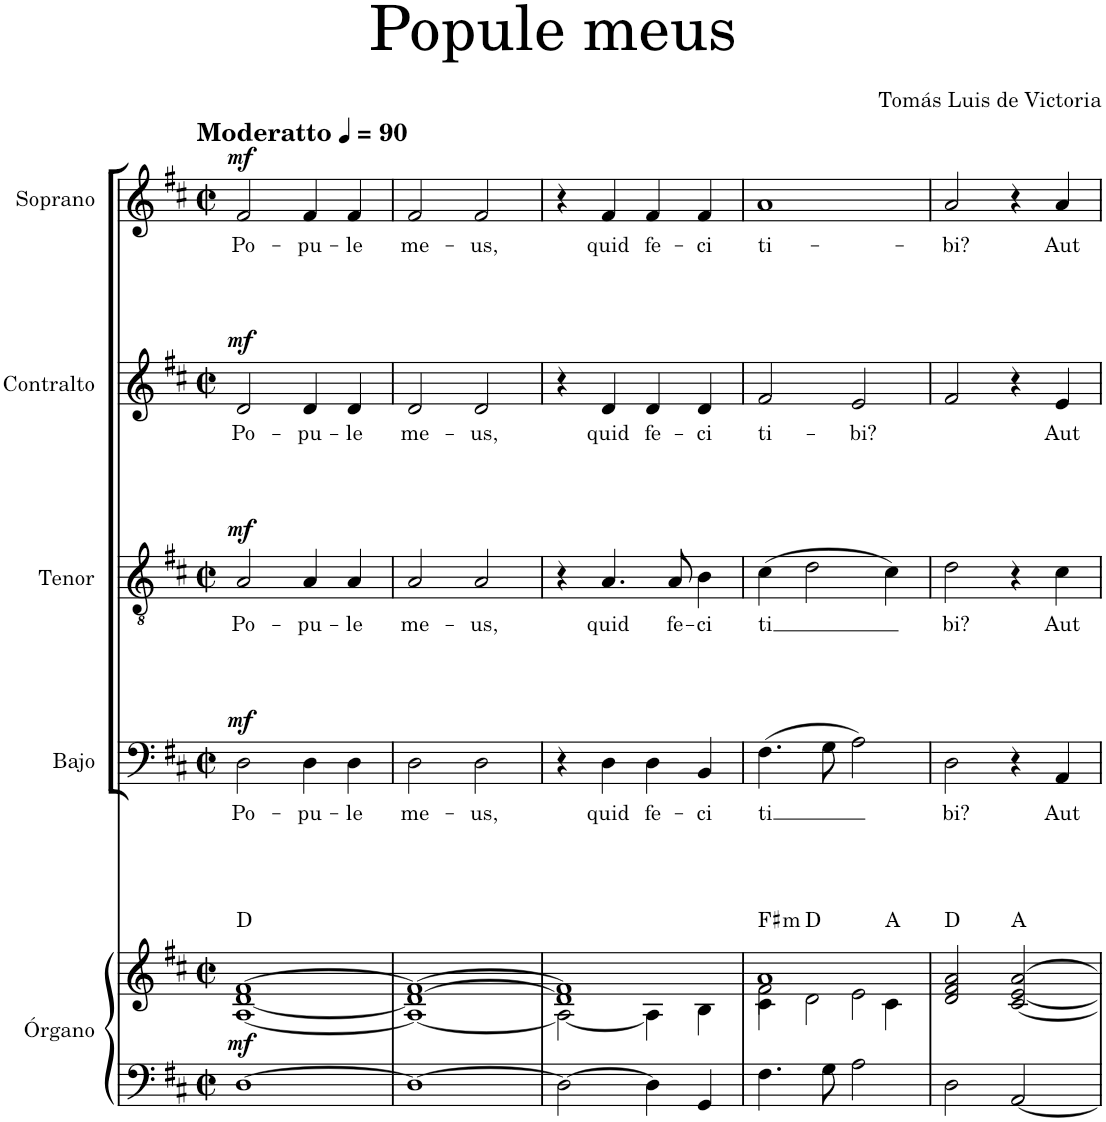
**kern	**kern	**dynam	**harte	**kern	**text	**dynam	**kern	**text	**dynam	**kern	**text	**dynam	**kern	**text	**dynam
*part5	*part5	*part5	*part5	*part4	*part4	*part4	*part3	*part3	*part3	*part2	*part2	*part2	*part1	*part1	*part1
*staff6	*staff5	*staff5/6	*	*staff4	*staff4	*staff4	*staff3	*staff3	*staff3	*staff2	*staff2	*staff2	*staff1	*staff1	*staff1
*I"Órgano	*	*	*	*I"Bajo	*	*	*I"Tenor	*	*	*I"Contralto	*	*	*I"Soprano	*	*
*	*	*	*	*I'B.	*	*	*I'T.	*	*	*I'C.	*	*	*I'S.	*	*
*clefF4	*clefG2	*	*	*clefF4	*	*	*clefGv2	*	*	*clefG2	*	*	*clefG2	*	*
*k[f#c#]	*k[f#c#]	*	*	*k[f#c#]	*	*	*k[f#c#]	*	*	*k[f#c#]	*	*	*k[f#c#]	*	*
*M2/2	*M2/2	*	*	*M2/2	*	*	*M2/2	*	*	*M2/2	*	*	*M2/2	*	*
*met(c|)	*met(c|)	*	*	*met(c|)	*	*	*met(c|)	*	*	*met(c|)	*	*	*met(c|)	*	*
*MM90	*MM90	*	*	*MM90	*	*	*MM90	*	*	*MM90	*	*	*MM90	*	*
=1	=1	=1	=1	=1	=1	=1	=1	=1	=1	=1	=1	=1	=1	=1	=1
!	!	!	!	!	!	!	!	!	!	!	!	!	!LO:TX:a:B:t=Moderatto	!	!
!	!	!LO:DY:b	!	!	!LO:LY:b	!LO:DY:a	!	!LO:LY:b	!LO:DY:a	!	!LO:LY:b	!LO:DY:a	!	!LO:LY:b	!LO:DY:a
[1D	[1A [1d [1f#	mf	D:maj	2D\	Po-	mf	2A/	Po-	mf	2d/	Po-	mf	2f#/	Po-	mf
!	!	!	!	!	!LO:LY:b	!	!	!LO:LY:b	!	!	!LO:LY:b	!	!	!LO:LY:b	!
.	.	.	.	4D\	-pu-	.	4A/	-pu-	.	4d/	-pu-	.	4f#/	-pu-	.
!	!	!	!	!	!LO:LY:b	!	!	!LO:LY:b	!	!	!LO:LY:b	!	!	!LO:LY:b	!
.	.	.	.	4D\	-le	.	4A/	-le	.	4d/	-le	.	4f#/	-le	.
=2	=2	=2	=2	=2	=2	=2	=2	=2	=2	=2	=2	=2	=2	=2	=2
!	!	!	!	!	!LO:LY:b	!	!	!LO:LY:b	!	!	!LO:LY:b	!	!	!LO:LY:b	!
1D_	1A_ 1d_ 1f#_	.	.	2D\	me-	.	2A/	me-	.	2d/	me-	.	2f#/	me-	.
!	!	!	!	!	!LO:LY:b	!	!	!LO:LY:b	!	!	!LO:LY:b	!	!	!LO:LY:b	!
.	.	.	.	2D\	-us,	.	2A/	-us,	.	2d/	-us,	.	2f#/	-us,	.
=3	=3	=3	=3	=3	=3	=3	=3	=3	=3	=3	=3	=3	=3	=3	=3
*	*^	*	*	*	*	*	*	*	*	*	*	*	*	*	*
2D\_	1d] 1f#]	2A\_	.	.	4r	.	.	4r	.	.	4r	.	.	4r	.	.
!	!	!	!	!	!	!LO:LY:b	!	!	!LO:LY:b	!	!	!LO:LY:b	!	!	!LO:LY:b	!
.	.	.	.	.	4D\	quid	.	4.A/	quid	.	4d/	quid	.	4f#/	quid	.
!	!	!	!	!	!	!LO:LY:b	!	!	!	!	!	!LO:LY:b	!	!	!LO:LY:b	!
4D\]	.	4A\]	.	.	4D\	fe-	.	.	.	.	4d/	fe-	.	4f#/	fe-	.
!	!	!	!	!	!	!	!	!	!LO:LY:b	!	!	!	!	!	!	!
.	.	.	.	.	.	.	.	8A/	fe-	.	.	.	.	.	.	.
!	!	!	!	!	!	!LO:LY:b	!	!	!LO:LY:b	!	!	!LO:LY:b	!	!	!LO:LY:b	!
4GG/	.	4B\	.	.	4BB/	-ci	.	4B\	-ci	.	4d/	-ci	.	4f#/	-ci	.
=4	=4	=4	=4	=4	=4	=4	=4	=4	=4	=4	=4	=4	=4	=4	=4	=4
*	*	*^	*	*	*	*	*	*	*	*	*	*	*	*	*	*
!	!	!	!	!	!LO:H:kt=m	!	!LO:LY:b	!	!	!LO:LY:b	!	!	!LO:LY:b	!	!	!LO:LY:b	!
4.F#\	1a	2f#\	4c#\	.	F#:min	(4.F#\	ti	.	(4c#\	ti	.	2f#/	ti-	.	1a	ti-	.
.	.	.	2d\	.	D:maj	.	.	.	2d\	.	.	.	.	.	.	.	.
8G\	.	.	.	.	.	8G\	.	.	.	.	.	.	.	.	.	.	.
!	!	!	!	!	!	!	!	!	!	!	!	!	!LO:LY:b	!	!	!	!
2A\	.	2e\	.	.	.	2A\)	.	.	.	.	.	2e/	-bi?	.	.	.	.
.	.	.	4c#\	.	A:maj	.	.	.	4c#\)	.	.	.	.	.	.	.	.
=5	=5	=5	=5	=5	=5	=5	=5	=5	=5	=5	=5	=5	=5	=5	=5	=5	=5
!	!	!	!	!	!	!	!LO:LY:b	!	!	!LO:LY:b	!	!	!	!	!	!LO:LY:b	!
*	*v	*v	*v	*	*	*	*	*	*	*	*	*	*	*	*	*	*
2D\	2d/ 2f#/ 2a/	.	D:maj	2D\	bi?	.	2d\	bi?	.	2f#/	.	.	2a/	-bi?	.
[2AA/	[2c#/ [2e/ [2a/	.	A:maj	4r	.	.	4r	.	.	4r	.	.	4r	.	.
!	!	!	!	!	!LO:LY:b	!	!	!LO:LY:b	!	!	!LO:LY:b	!	!	!LO:LY:b	!
.	.	.	.	4AA/	Aut	.	4c#\	Aut	.	4e/	Aut	.	4a/	Aut	.
=	=	=	=	=	=	=	=	=	=	=	=	=	=	=	=
*-	*-	*-	*-	*-	*-	*-	*-	*-	*-	*-	*-	*-	*-	*-	*-
